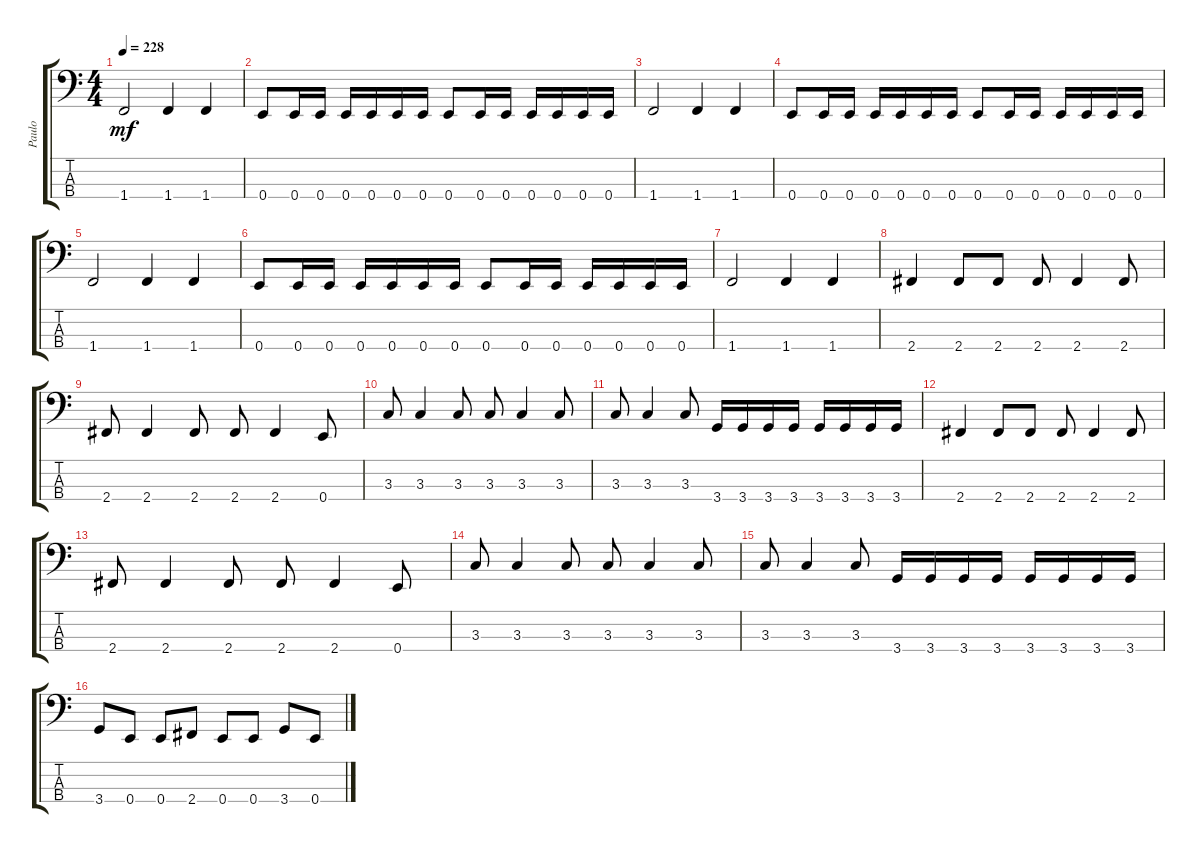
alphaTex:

\track ("Paulo" "Paulo") {instrument electricbasspick}
\staff {score tabs}
\tuning (G2 D2 A1 E1) {hide}
\ts (4 4)
\tempo 228
\clef f4
\ks c
1.4.2{dy mf} 1.4.4 1.4.4 |
0.4.8 0.4.16 0.4.16 0.4.16 0.4.16 0.4.16 0.4.16 0.4.8 0.4.16 0.4.16 0.4.16 0.4.16 0.4.16 0.4.16 |
1.4.2 1.4.4 1.4.4 |
0.4.8 0.4.16 0.4.16 0.4.16 0.4.16 0.4.16 0.4.16 0.4.8 0.4.16 0.4.16 0.4.16 0.4.16 0.4.16 0.4.16 |
1.4.2 1.4.4 1.4.4 |
0.4.8 0.4.16 0.4.16 0.4.16 0.4.16 0.4.16 0.4.16 0.4.8 0.4.16 0.4.16 0.4.16 0.4.16 0.4.16 0.4.16 |
1.4.2 1.4.4 1.4.4 |
2.4.4 2.4.8 2.4.8 2.4.8 2.4.4 2.4.8 |
2.4.8 2.4.4 2.4.8 2.4.8 2.4.4 0.4.8 |
3.3.8 3.3.4 3.3.8 3.3.8 3.3.4 3.3.8 |
3.3.8 3.3.4 3.3.8 3.4.16 3.4.16 3.4.16 3.4.16 3.4.16 3.4.16 3.4.16 3.4.16 |
2.4.4 2.4.8 2.4.8 2.4.8 2.4.4 2.4.8 |
2.4.8 2.4.4 2.4.8 2.4.8 2.4.4 0.4.8 |
3.3.8 3.3.4 3.3.8 3.3.8 3.3.4 3.3.8 |
3.3.8 3.3.4 3.3.8 3.4.16 3.4.16 3.4.16 3.4.16 3.4.16 3.4.16 3.4.16 3.4.16 |
3.4.8 0.4.8 0.4.8 2.4.8 0.4.8 0.4.8 3.4.8 0.4.8
